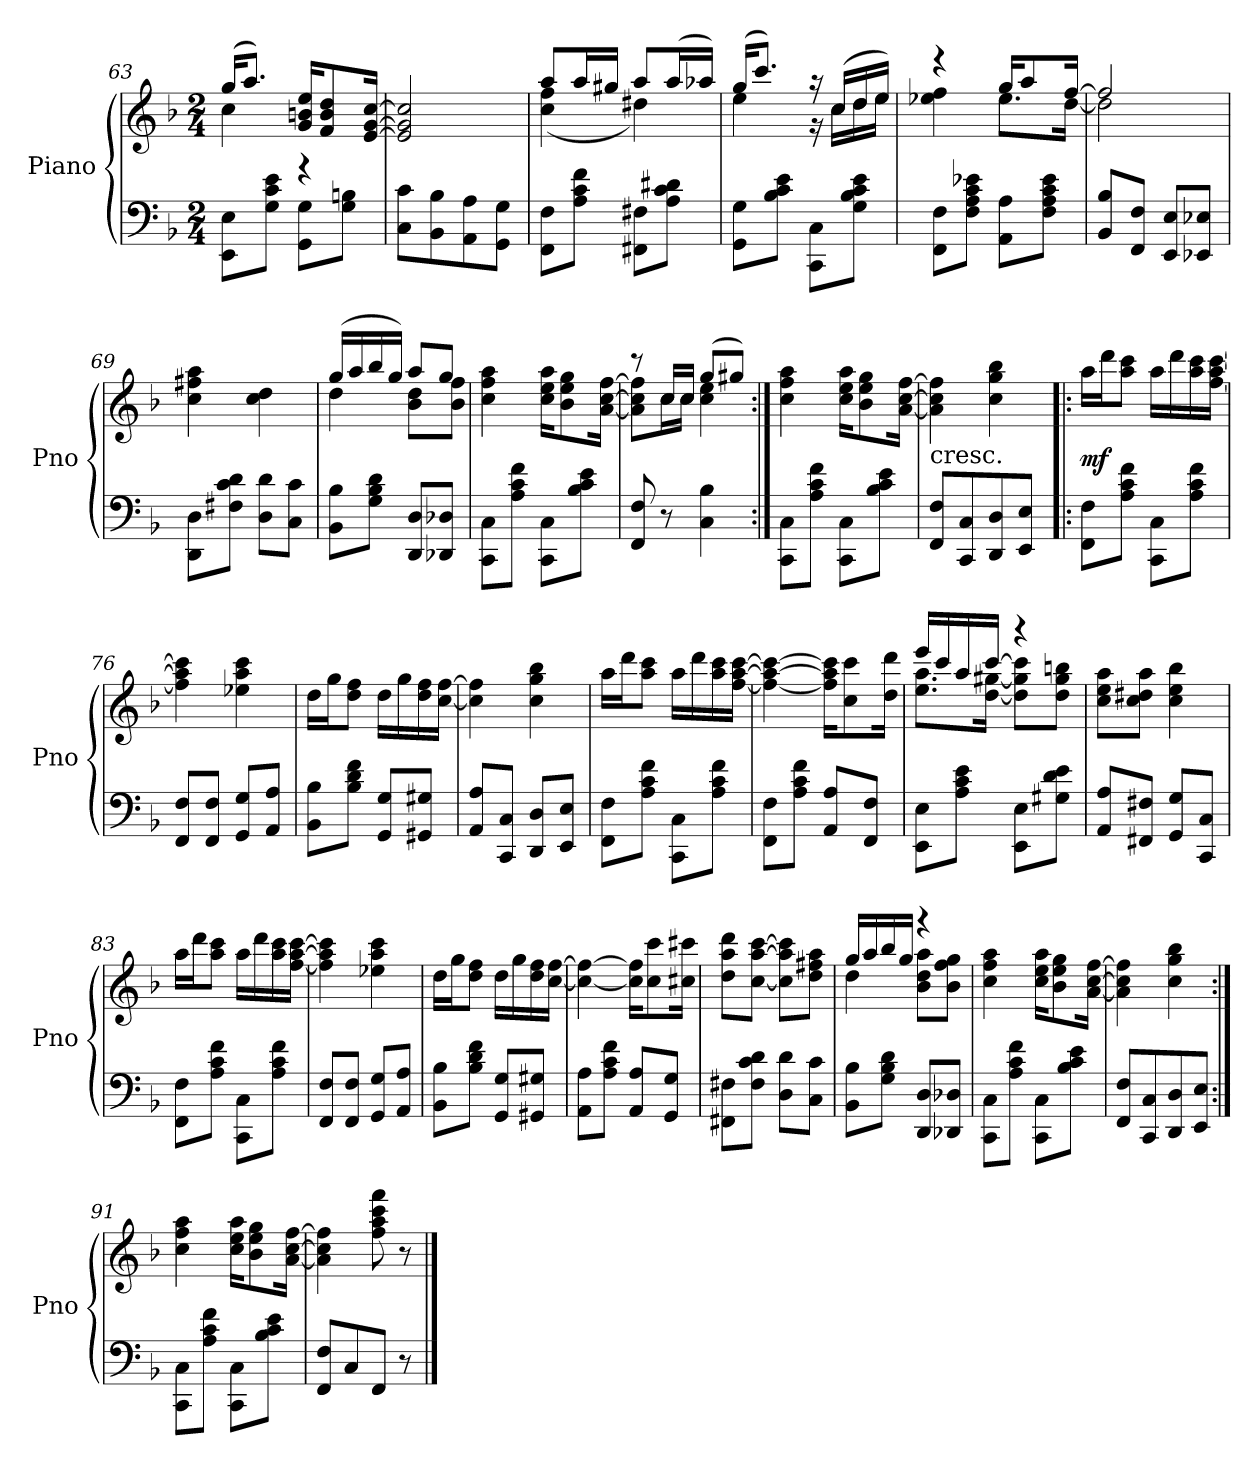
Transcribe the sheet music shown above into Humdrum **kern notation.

**kern	**kern	**dynam
*part1	*part1	*part1
*staff2	*staff1	*staff1/2
*I"Piano	*	*
*I'Pno	*	*
*clefF4	*clefG2	*
*k[b-]	*k[b-]	*
*M2/4	*M2/4	*
=63	=63	=63
*	*^	*
8EE\ 8E\L	(16gg/KL	4cc\	.
.	8.aa/J)	.	.
8G\ 8c\ 8e\J	.	.	.
8GG\ 8G\L	16g/ 16bn/ 16ee/KL	4r	.
.	8f/ 8b/ 8dd/	.	.
8G\ 8Bn\J	.	.	.
.	[16e/ [16g/ [16cc/Jk	.	.
*	*v	*v	*
=64	=64	=64
8C\ 8c\L	2e]/ 2g]/ 2cc]/	.
8BB-\ 8B-\	.	.
8AA\ 8A\	.	.
8GG\ 8G\J	.	.
=65	=65	=65
*	*^	*
8FF\ 8F\L	8aa/L	(4cc\ 4ff\	.
8A\ 8c\ 8f\J	16aa/L	.	.
.	16gg#X/JJ	.	.
8FF#X\ 8F#X\L	8aa/L	4dd#X\)	.
8A\ 8c\ 8d#X\J	(16aa/L	.	.
.	16aa-X/JJ)	.	.
=66	=66	=66	=66
8GG\ 8G\L	(16gg/KL	4ee\	.
.	8.ccc/J)	.	.
8B-\ 8c\ 8e\J	.	.	.
8CC\ 8C\L	16r	16r	.
.	(16cc/LL	16cc\LL	.
8G\ 8B-\ 8c\ 8e\J	16dd/	16dd\	.
.	16ee/JJ)	16ee\JJ	.
=67	=67	=67	=67
8FF\ 8F\L	4r	4ee-X\ 4ff\	.
8F\ 8A\ 8c\ 8e-X\J	.	.	.
8AA\ 8A\L	16gg/KL	8.ee-\L	.
.	8aa/	.	.
8F\ 8A\ 8c\ 8e-\J	.	.	.
.	[16ff/Jk	[16dd\Jk	.
=68	=68	=68	=68
8BB-/ 8B-/L	2ff/]	2dd\]	.
8FF/ 8F/J	.	.	.
8EE/ 8E/L	.	.	.
8EE-X/ 8E-X/J	.	.	.
*	*v	*v	*
=69	=69	=69
8DD\ 8D\L	4cc\ 4ff#X\ 4aa\	.
8F#X\ 8c\ 8d\J	.	.
8D\ 8d\L	4cc\ 4dd\	.
8C\ 8c\J	.	.
=70	=70	=70
*	*^	*
8BB-\ 8B-\L	(16gg/LL	4dd\	.
.	16aa/	.	.
8G\ 8B-\ 8d\J	16bb-/	.	.
.	16gg/JJ)	.	.
8DD/ 8D/L	8aa/L	8b-\ 8dd\L	.
8DD-X/ 8D-X/J	8gg/J	8b-\ 8ff\J	.
*	*v	*v	*
=71	=71	=71
8CC\ 8C\L	4cc\ 4ff\ 4aa\	.
8A\ 8c\ 8f\J	.	.
8CC\ 8C\L	16cc\ 16ee\ 16aa\KL	.
.	8b-\ 8ee\ 8gg\	.
8B-\ 8c\ 8e\J	.	.
.	[16a\ [16cc\ [16ff\Jk	.
=72	=72	=72
*	*^	*
8FF/ 8F/	8r	8a]\ 8cc]\ 8ff]\L	.
8r	16cc/LL	16cc\L	.
.	16cc/JJ	16cc\JJ	.
4C\ 4B-\	(8gg/L	4cc\ 4ee\	.
.	8gg#X/J)	.	.
*	*v	*v	*
=73:|!	=73:|!	=73:|!
8CC\ 8C\L	4cc\ 4ff\ 4aa\	.
8A\ 8c\ 8f\J	.	.
8CC\ 8C\L	16cc\ 16ee\ 16aa\KL	.
.	8b-\ 8ee\ 8gg\	.
8B-\ 8c\ 8e\J	.	.
.	[16a\ [16cc\ [16ff\Jk	.
=74	=74	=74
!	!LO:TX:c:t=cresc.	!
8FF/ 8F/L	4a]\ 4cc]\ 4ff]\	.
8CC/ 8C/	.	.
8DD/ 8D/	4cc\ 4gg\ 4bb-\	.
8EE/ 8E/J	.	.
=75!|:	=75!|:	=75!|:
8FF\ 8F\L	16aa\LL	mf
.	16ddd\J	.
8A\ 8c\ 8f\J	8aa\ 8ccc\J	.
8CC\ 8C\L	16aa\LL	.
.	16ddd\	.
8A\ 8c\ 8f\J	16aa\ 16ccc\	.
.	[16ff\ [16aa\ [16ccc\JJ	.
=76	=76	=76
8FF/ 8F/L	4ff]\ 4aa]\ 4ccc]\	.
8FF/ 8F/J	.	.
8GG/ 8G/L	4ee-X\ 4aa\ 4ccc\	.
8AA/ 8A/J	.	.
=77	=77	=77
8BB-\ 8B-\L	16dd\LL	.
.	16gg\J	.
8B-\ 8d\ 8f\J	8dd\ 8ff\J	.
8GG/ 8G/L	16dd\LL	.
.	16gg\	.
8GG#X/ 8G#X/J	16dd\ 16ff\	.
.	[16cc\ [16ff\JJ	.
=78	=78	=78
8AA/ 8A/L	4cc]\ 4ff]\	.
8CC/ 8C/J	.	.
8DD/ 8D/L	4cc\ 4gg\ 4bb-\	.
8EE/ 8E/J	.	.
=79	=79	=79
8FF\ 8F\L	16aa\LL	.
.	16ddd\J	.
8A\ 8c\ 8f\J	8aa\ 8ccc\J	.
8CC\ 8C\L	16aa\LL	.
.	16ddd\	.
8A\ 8c\ 8f\J	16aa\ 16ccc\	.
.	[16ff\ [16aa\ [16ccc\JJ	.
=80	=80	=80
8FF\ 8F\L	4ff_\ 4aa_\ 4ccc_\	.
8A\ 8c\ 8f\J	.	.
8AA/ 8A/L	16ff]\ 16aa]\ 16ccc]\KL	.
.	8cc\ 8ccc\	.
8FF/ 8F/J	.	.
.	16dd\ 16ddd\Jk	.
=81	=81	=81
*	*^	*
8EE\ 8E\L	16eee/LL	8.ee\ 8.aa\L	.
.	16ccc/	.	.
8A\ 8c\ 8e\J	16aa/	.	.
.	[16ccc/JJ	[16dd\ [16gg#X\Jk	.
8EE\ 8E\L	4r	8dd]\ 8gg#]\ 8ccc]\L	.
8G#X\ 8d\ 8e\J	.	8dd\ 8gg#\ 8bbn\J	.
*	*v	*v	*
=82	=82	=82
8AA/ 8A/L	8cc\ 8ee\ 8aa\L	.
8FF#X/ 8F#X/J	8cc\ 8dd#X\ 8aa\J	.
8GG/ 8G/L	4cc\ 4ee\ 4bb-\	.
8CC/ 8C/J	.	.
=83	=83	=83
8FF\ 8F\L	16aa\LL	.
.	16ddd\J	.
8A\ 8c\ 8f\J	8aa\ 8ccc\J	.
8CC\ 8C\L	16aa\LL	.
.	16ddd\	.
8A\ 8c\ 8f\J	16aa\ 16ccc\	.
.	[16ff\ [16aa\ [16ccc\JJ	.
=84	=84	=84
8FF/ 8F/L	4ff]\ 4aa]\ 4ccc]\	.
8FF/ 8F/J	.	.
8GG/ 8G/L	4ee-X\ 4aa\ 4ccc\	.
8AA/ 8A/J	.	.
=85	=85	=85
8BB-\ 8B-\L	16dd\LL	.
.	16gg\J	.
8B-\ 8d\ 8f\J	8dd\ 8ff\J	.
8GG/ 8G/L	16dd\LL	.
.	16gg\	.
8GG#X/ 8G#X/J	16dd\ 16ff\	.
.	[16cc\ [16ff\JJ	.
=86	=86	=86
8AA\ 8A\L	4cc_\ 4ff_\	.
8A\ 8c\ 8f\J	.	.
8AA/ 8A/L	16cc]\ 16ff]\KL	.
.	8cc\ 8ccc\	.
8GG/ 8G/J	.	.
.	16cc#X\ 16ccc#X\Jk	.
=87	=87	=87
8FF#X\ 8F#X\L	8dd\ 8aa\ 8ddd\L	.
8F#\ 8c\ 8d\J	[8cc\ [8aa\ [8ccc\J	.
8D\ 8d\L	8cc]\ 8aa]\ 8ccc]\L	.
8C\ 8c\J	8dd\ 8ff#X\ 8aa\J	.
=88	=88	=88
*	*^	*
8BB-\ 8B-\L	16gg/LL	4dd\	.
.	16aa/	.	.
8G\ 8B-\ 8d\J	16bb-/	.	.
.	16gg/JJ	.	.
8DD/ 8D/L	4r	8b-\ 8dd\ 8aa\L	.
8DD-X/ 8D-X/J	.	8b-\ 8ff\ 8gg\J	.
*	*v	*v	*
=89	=89	=89
8CC\ 8C\L	4cc\ 4ff\ 4aa\	.
8A\ 8c\ 8f\J	.	.
8CC\ 8C\L	16cc\ 16ee\ 16aa\KL	.
.	8b-\ 8ee\ 8gg\	.
8B-\ 8c\ 8e\J	.	.
.	[16a\ [16cc\ [16ff\Jk	.
=90	=90	=90
8FF/ 8F/L	4a]\ 4cc]\ 4ff]\	.
8CC/ 8C/	.	.
8DD/ 8D/	4cc\ 4gg\ 4bb-\	.
8EE/ 8E/J	.	.
=91:|!	=91:|!	=91:|!
8CC\ 8C\L	4cc\ 4ff\ 4aa\	.
8A\ 8c\ 8f\J	.	.
8CC\ 8C\L	16cc\ 16ee\ 16aa\KL	.
.	8b-\ 8ee\ 8gg\	.
8B-\ 8c\ 8e\J	.	.
.	[16a\ [16cc\ [16ff\Jk	.
=92	=92	=92
8FF/ 8F/L	4a]\ 4cc]\ 4ff]\	.
8C/	.	.
8FF/J	8ff\ 8aa\ 8ccc\ 8fff\	.
8r	8r	.
==	==	==
*-	*-	*-
